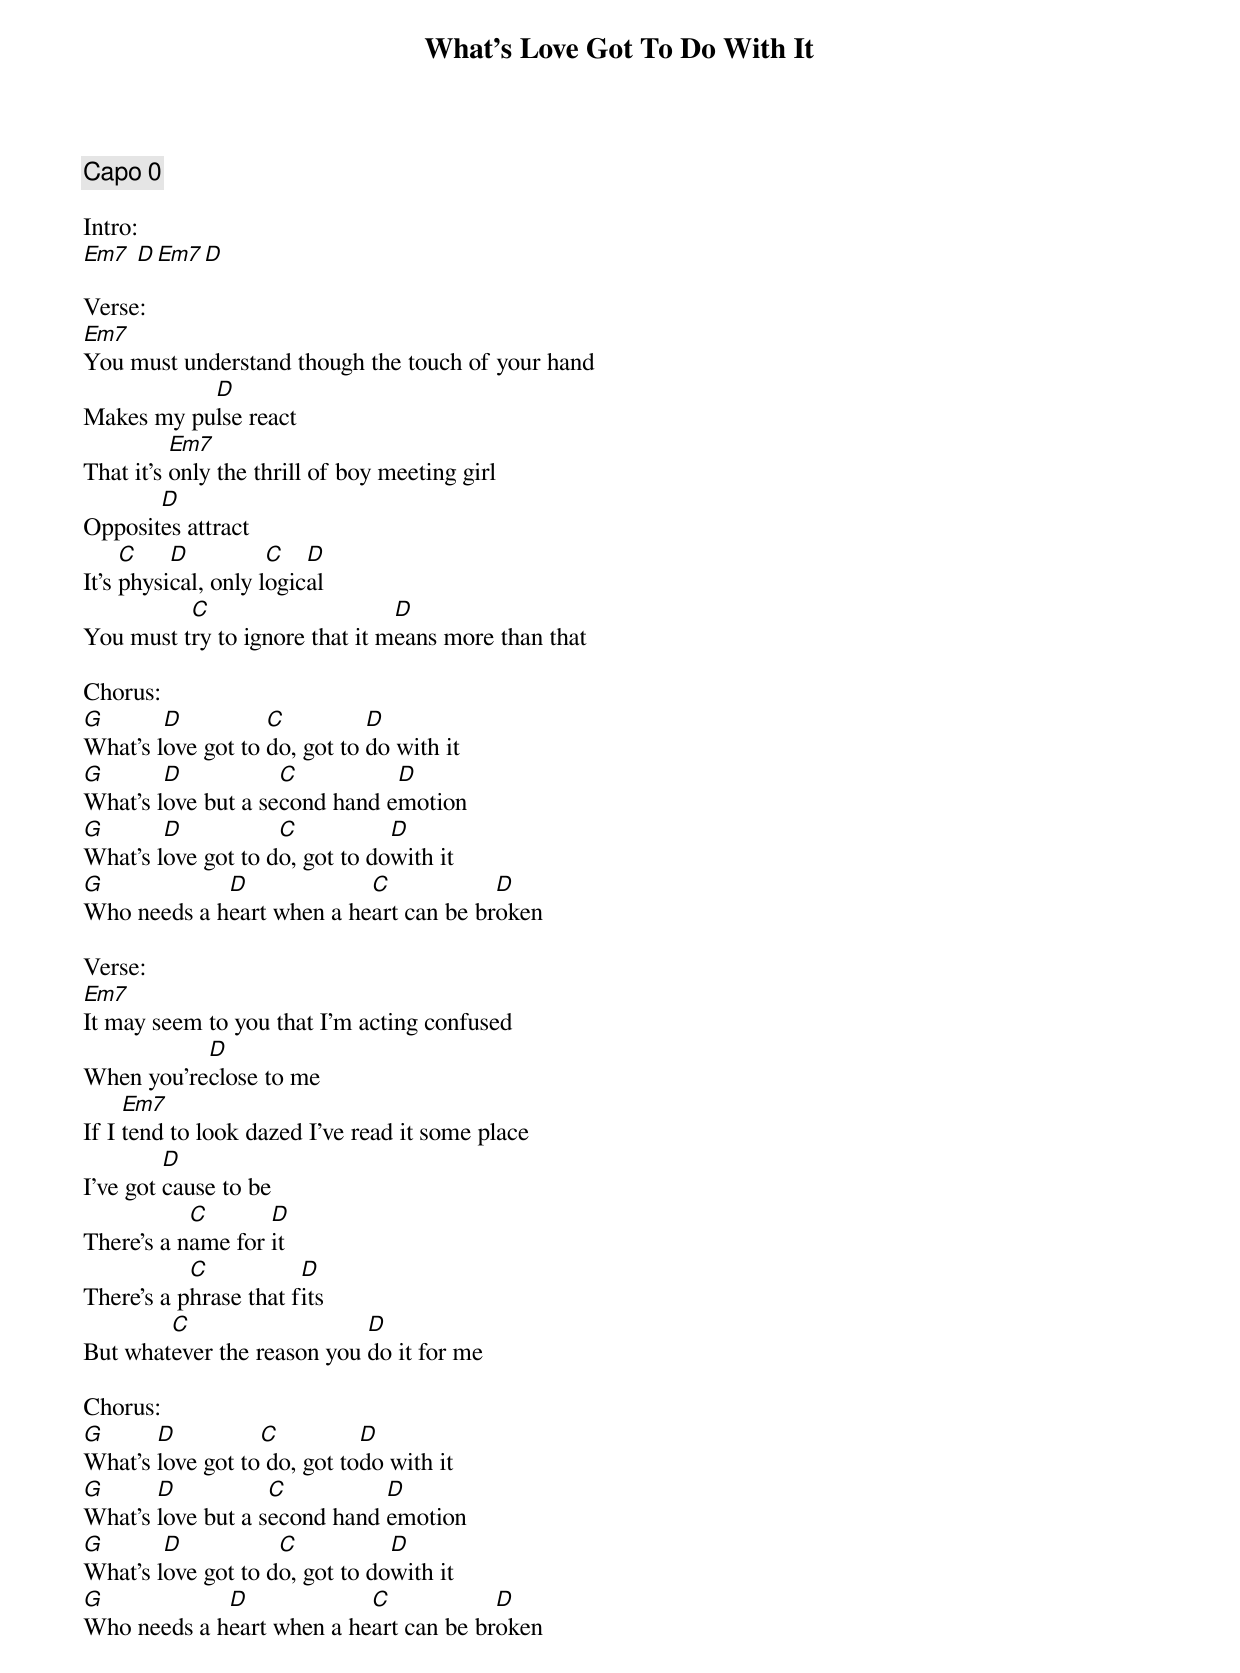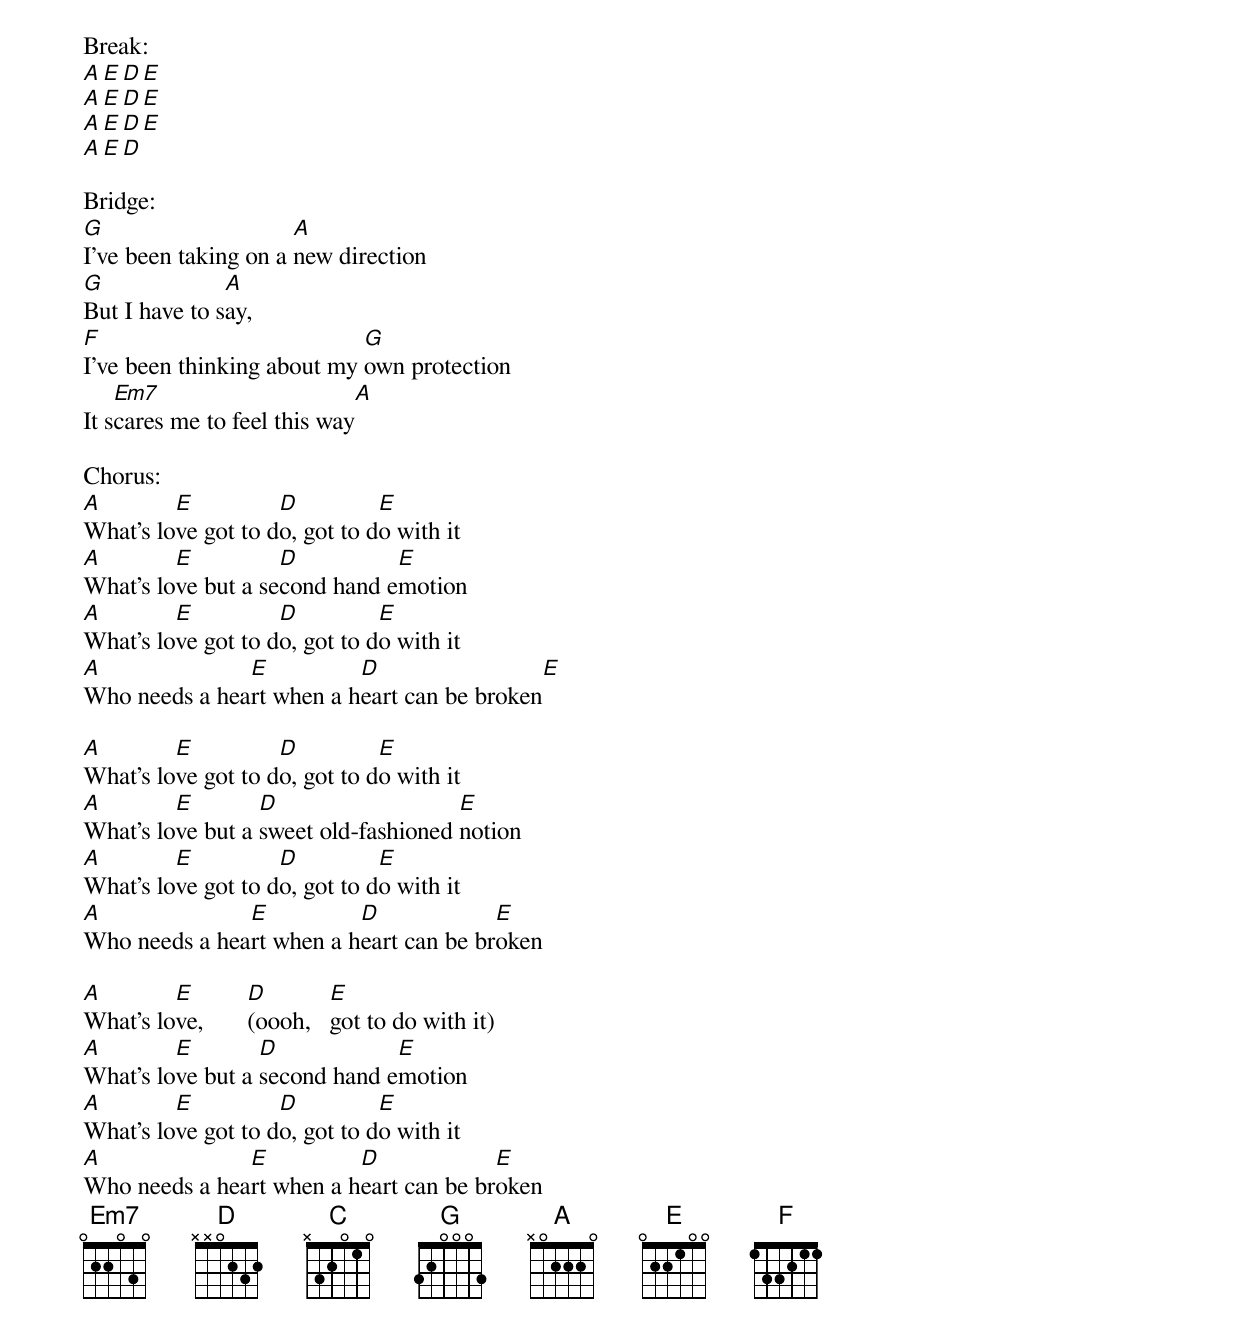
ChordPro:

{title:What's Love Got To Do With It}
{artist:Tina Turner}
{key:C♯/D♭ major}
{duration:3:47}
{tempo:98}
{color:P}

{comment: Capo 0}

Intro:
[Em7] [D][Em7][D]

Verse:
[Em7]You must understand though the touch of your hand
Makes my pu[D]lse react
That it's [Em7]only the thrill of boy meeting girl
Opposit[D]es attract
It's [C]physi[D]cal, only l[C]ogic[D]al
You must t[C]ry to ignore that it m[D]eans more than that

Chorus:
[G]What's l[D]ove got to [C]do, got to [D]do with it
[G]What's l[D]ove but a se[C]cond hand e[D]motion
[G]What's l[D]ove got to d[C]o, got to do[D]with it
[G]Who needs a h[D]eart when a he[C]art can be br[D]oken

Verse:
[Em7]It may seem to you that I'm acting confused
When you're[D]close to me
If I [Em7]tend to look dazed I've read it some place
I've got [D]cause to be
There's a n[C]ame for [D]it
There's a p[C]hrase that f[D]its
But what[C]ever the reason you [D]do it for me

Chorus:
[G]What's [D]love got to[C] do, got to[D]do with it
[G]What's [D]love but a s[C]econd hand [D]emotion
[G]What's l[D]ove got to d[C]o, got to do[D]with it
[G]Who needs a h[D]eart when a he[C]art can be br[D]oken

Break:
[A][E][D][E]
[A][E][D][E]
[A][E][D][E]
[A][E][D]

Bridge:
[G]I've been taking on a [A]new direction
[G]But I have to s[A]ay,
[F]I've been thinking about my [G]own protection
It s[Em7]cares me to feel this way[A]

Chorus:
[A]What's lo[E]ve got to d[D]o, got to d[E]o with it
[A]What's lo[E]ve but a se[D]cond hand e[E]motion
[A]What's lo[E]ve got to d[D]o, got to d[E]o with it
[A]Who needs a hea[E]rt when a h[D]eart can be broken[E]

[A]What's lo[E]ve got to d[D]o, got to d[E]o with it
[A]What's lo[E]ve but a [D]sweet old-fashioned [E]notion
[A]What's lo[E]ve got to d[D]o, got to d[E]o with it
[A]Who needs a hea[E]rt when a h[D]eart can be br[E]oken

[A]What's lo[E]ve,       [D](oooh,   [E]got to do with it)
[A]What's lo[E]ve but a [D]second hand e[E]motion
[A]What's lo[E]ve got to d[D]o, got to d[E]o with it
[A]Who needs a hea[E]rt when a h[D]eart can be br[E]oken
